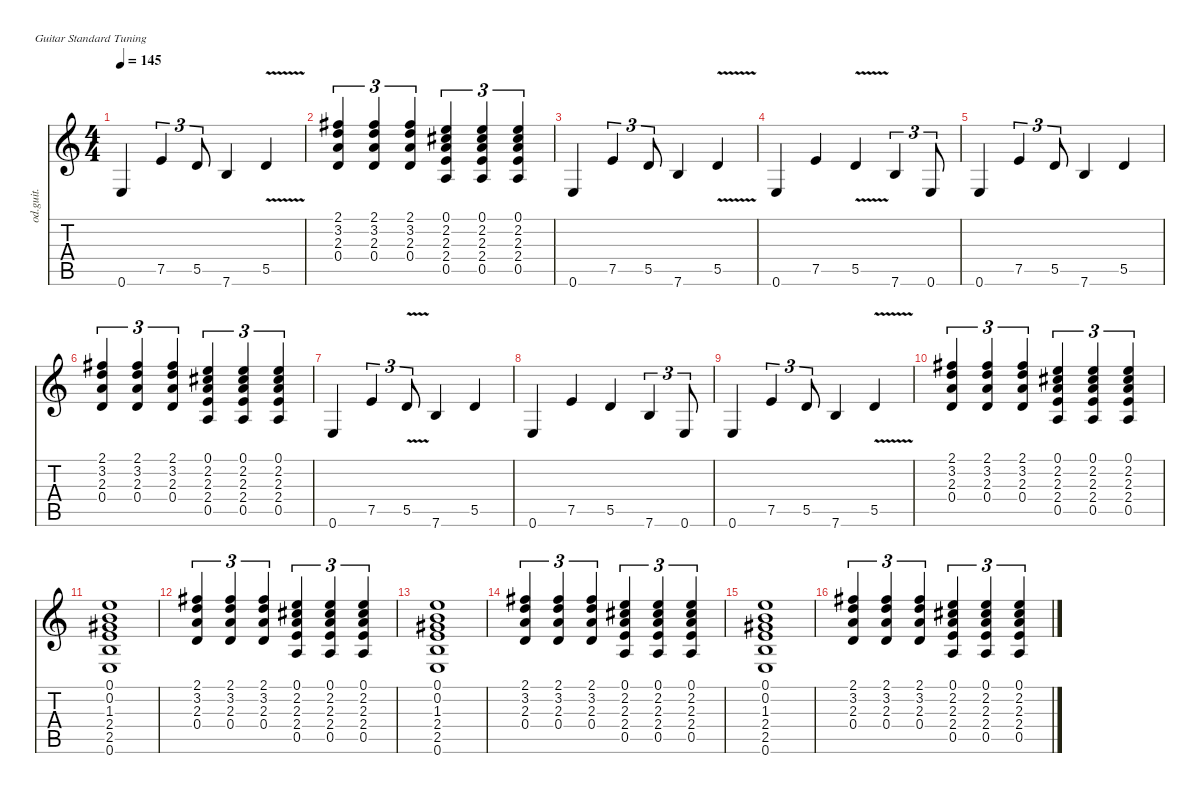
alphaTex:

\defaultSystemsLayout 4
\hideDynamics
\bracketExtendMode nobrackets
\otherSystemsTrackNameOrientation horizontal
\track ("Guitar (Page)" "od.guit.") {instrument overdrivenguitar}
\staff {score tabs}
\tuning (E4 B3 G3 D3 A2 E2)
\ts (4 4)
\tempo 145
\clef g2
\ks c
0.6.4{dy f beam Up} 7.5.4{tu (3 2) beam Up} 5.5.8{tu (3 2) beam Up} 7.6.4{beam Up} 5.5{v}.4{beam Up} |
(2.1{acc #} 3.2 2.3 0.4).4{tu (3 2) beam Up} (2.1{acc #} 3.2 2.3 0.4).4{tu (3 2) beam Up} (2.1{acc #} 3.2 2.3 0.4).4{tu (3 2) beam Up} (0.1 2.2{acc #} 2.3 2.4 0.5).4{tu (3 2) beam Up} (0.1 2.2{acc #} 2.3 2.4 0.5).4{tu (3 2) beam Up} (0.1 2.2{acc #} 2.3 2.4 0.5).4{tu (3 2) beam Up} |
0.6.4{beam Up} 7.5.4{tu (3 2) beam Up} 5.5.8{tu (3 2) beam Up} 7.6.4{beam Up} 5.5{v}.4{beam Up} |
0.6.4{beam Up} 7.5.4{beam Up} 5.5{v}.4{beam Up} 7.6.4{tu (3 2) beam Up} 0.6.8{tu (3 2) beam Up} |
0.6.4{beam Up} 7.5.4{tu (3 2) beam Up} 5.5.8{tu (3 2) beam Up} 7.6.4{beam Up} 5.5.4{beam Up} |
(2.1{acc #} 3.2 2.3 0.4).4{tu (3 2) beam Up} (2.1{acc #} 3.2 2.3 0.4).4{tu (3 2) beam Up} (2.1{acc #} 3.2 2.3 0.4).4{tu (3 2) beam Up} (0.1 2.2{acc #} 2.3 2.4 0.5).4{tu (3 2) beam Up} (0.1 2.2{acc #} 2.3 2.4 0.5).4{tu (3 2) beam Up} (0.1 2.2{acc #} 2.3 2.4 0.5).4{tu (3 2) beam Up} |
0.6.4{beam Up} 7.5.4{tu (3 2) beam Up} 5.5{v}.8{tu (3 2) beam Up} 7.6.4{beam Up} 5.5.4{beam Up} |
0.6.4{beam Up} 7.5.4{beam Up} 5.5.4{beam Up} 7.6.4{tu (3 2) beam Up} 0.6.8{tu (3 2) beam Up} |
0.6.4{beam Up} 7.5.4{tu (3 2) beam Up} 5.5.8{tu (3 2) beam Up} 7.6.4{beam Up} 5.5{v}.4{beam Up} |
(2.1{acc #} 3.2 2.3 0.4).4{tu (3 2) beam Up} (2.1{acc #} 3.2 2.3 0.4).4{tu (3 2) beam Up} (2.1{acc #} 3.2 2.3 0.4).4{tu (3 2) beam Up} (0.1 2.2{acc #} 2.3 2.4 0.5).4{tu (3 2) beam Up} (0.1 2.2{acc #} 2.3 2.4 0.5).4{tu (3 2) beam Up} (0.1 2.2{acc #} 2.3 2.4 0.5).4{tu (3 2) beam Up} |
(0.1 0.2 1.3{acc #} 2.4 2.5 0.6).1{beam Up} |
(2.1{acc #} 3.2 2.3 0.4).4{tu (3 2) beam Up} (2.1{acc #} 3.2 2.3 0.4).4{tu (3 2) beam Up} (2.1{acc #} 3.2 2.3 0.4).4{tu (3 2) beam Up} (0.1 2.2{acc #} 2.3 2.4 0.5).4{tu (3 2) beam Up} (0.1 2.2{acc #} 2.3 2.4 0.5).4{tu (3 2) beam Up} (0.1 2.2{acc #} 2.3 2.4 0.5).4{tu (3 2) beam Up} |
(0.1 0.2 1.3{acc #} 2.4 2.5 0.6).1{beam Up} |
(2.1{acc #} 3.2 2.3 0.4).4{tu (3 2) beam Up} (2.1{acc #} 3.2 2.3 0.4).4{tu (3 2) beam Up} (2.1{acc #} 3.2 2.3 0.4).4{tu (3 2) beam Up} (0.1 2.2{acc #} 2.3 2.4 0.5).4{tu (3 2) beam Up} (0.1 2.2{acc #} 2.3 2.4 0.5).4{tu (3 2) beam Up} (0.1 2.2{acc #} 2.3 2.4 0.5).4{tu (3 2) beam Up} |
(0.1 0.2 1.3{acc #} 2.4 2.5 0.6).1{beam Up} |
(2.1{acc #} 3.2 2.3 0.4).4{tu (3 2) beam Up} (2.1{acc #} 3.2 2.3 0.4).4{tu (3 2) beam Up} (2.1{acc #} 3.2 2.3 0.4).4{tu (3 2) beam Up} (0.1 2.2{acc #} 2.3 2.4 0.5).4{tu (3 2) beam Up} (0.1 2.2{acc #} 2.3 2.4 0.5).4{tu (3 2) beam Up} (0.1 2.2{acc #} 2.3 2.4 0.5).4{tu (3 2) beam Up}
